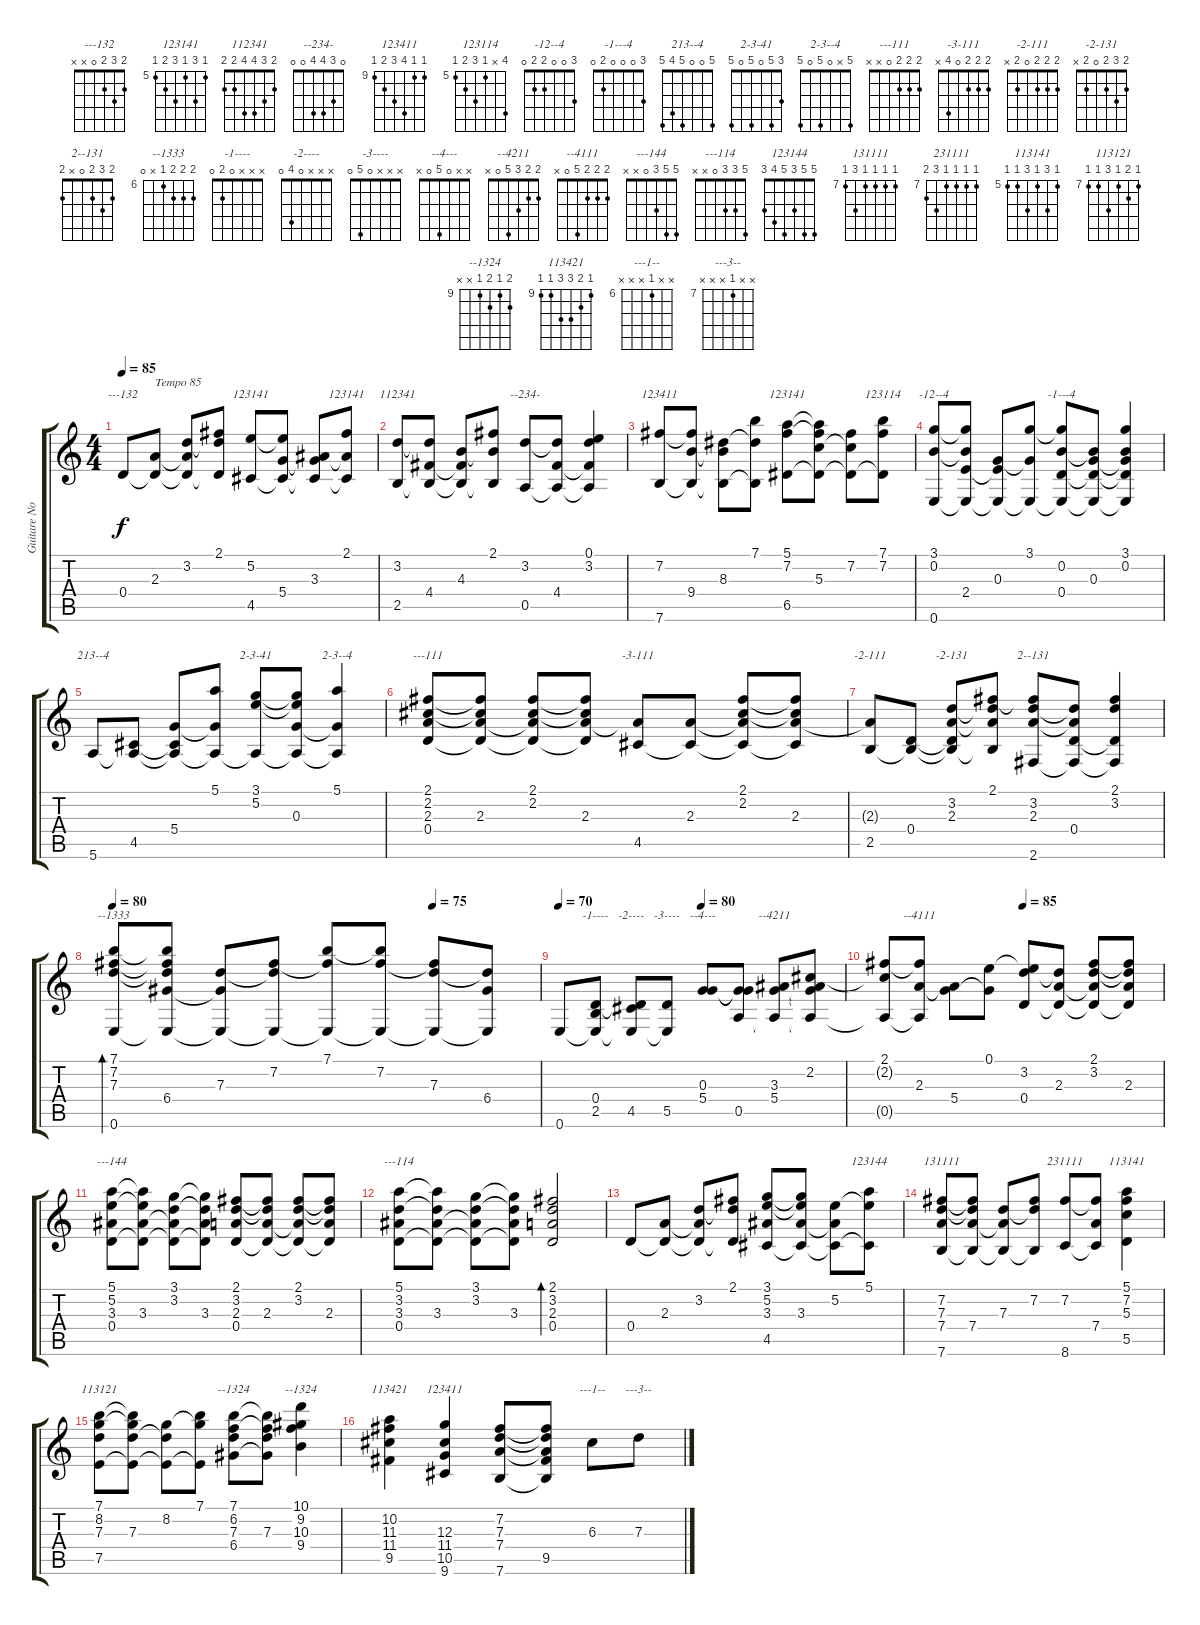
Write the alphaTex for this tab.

\track ("Guitare Novembre 1999" "Guitare No") {instrument acousticguitarnylon}
\staff {score tabs}
\tuning (E4 B3 G3 D3 A2 E2) {hide}
\chord ("---132" 2 3 2 0 x x)
\chord ("123141" 3 5 3 5 4 3)
\chord ("123141" 2 5 2 5 4 2)
\chord ("112341" 2 3 4 4 2 2)
\chord ("--234-" 0 3 4 4 0 0)
\chord ("123411" 7 7 8 9 9 7) {firstfret 7}
\chord ("123141" 5 7 5 7 6 5) {firstfret 5}
\chord ("123114" 8 x 5 7 6 5) {firstfret 5}
\chord ("-12--4" 3 0 0 2 2 0)
\chord ("-1---4" 3 0 0 0 2 0)
\chord ("213--4" 5 0 0 5 4 5)
\chord ("2-3-41" 3 5 0 5 0 5)
\chord ("2-3--4" 5 x 0 5 0 5)
\chord ("---111" 2 2 2 0 x x)
\chord ("-3-111" 2 2 2 0 4 x)
\chord ("-2-111" 2 2 2 0 2 x)
\chord ("-2-131" 2 3 2 0 2 x)
\chord ("2--131" 2 3 2 0 x 2)
\chord ("--1333" 7 7 7 6 x 0) {firstfret 6}
\chord ("-1----" x x x 0 2 0)
\chord ("-2----" x x x 0 4 0)
\chord ("-3----" x x x 0 5 0)
\chord ("--4---" x x 0 5 0 x)
\chord ("--4211" 2 2 3 5 0 x)
\chord ("--4111" 2 2 2 5 0 x)
\chord ("---144" 5 5 3 0 x x)
\chord ("---114" 5 3 3 0 x x)
\chord ("123144" 5 5 3 5 4 3)
\chord ("131111" 7 7 7 7 9 7) {firstfret 7}
\chord ("231111" 7 7 7 7 9 8) {firstfret 7}
\chord ("113141" 5 7 5 7 5 5) {firstfret 5}
\chord ("113121" 7 8 7 9 7 7) {firstfret 7}
\chord ("--1324" 7 6 7 6 x x) {firstfret 6}
\chord ("--1324" 10 9 10 9 x x) {firstfret 9}
\chord ("113421" 9 10 11 11 9 9) {firstfret 9}
\chord ("123411" 9 9 12 11 10 9) {firstfret 9}
\chord ("---1--" x x 6 x x x) {firstfret 6}
\chord ("---3--" x x 7 x x x) {firstfret 7}
\ts (4 4)
\tempo 85
\clef g2
\ks c
0.4.8{ch "---132" dy f instrument acousticguitarnylon} (2.3 0.4{t}).8{txt "Tempo 85"} (3.2 2.3{t} 0.4{t}).8 (2.1 3.2{t} 0.4{t}).8 (5.2 4.5).8{ch "123141"} (5.2{t} 5.4 4.5{t}).8 (3.3 5.4{t} 4.5{t}).8 (2.1 3.3{t} 4.5{t}).8{ch "123141"} |
(3.2 2.5).8{ch "112341"} (3.2{t} 4.4 2.5{t}).8 (4.3 4.4{t} 2.5{t}).8 (2.1 4.3{t} 2.5{t}).8 (3.2 0.5).8{ch "--234-"} (3.2{t} 4.4 0.5{t}).8 (0.1 3.2 4.4{t} 0.5{t}).4 |
(7.2 7.6).8{ch "123411"} (7.2{t} 9.4 7.6{t}).8 (8.3 9.4{t} 7.6{t}).8 (7.1 8.3{t} 7.6{t}).8 (5.1 7.2 6.5).8{ch "123141"} (5.1{t} 7.2{t} 5.3 6.5{t}).8 (7.2 5.3{t} 6.5{t}).8 (7.1 7.2 6.5{t}).8{ch "123114"} |
(3.1 0.2 0.6).8{ch "-12--4"} (3.1{t} 0.2{t} 2.4 0.6{t}).8 (0.3 2.4{t} 0.6{t}).8 (3.1 0.3{t} 0.6{t}).8 (3.1{t} 0.2 0.4 0.6{t}).8{ch "-1---4"} (0.2{t} 0.3 0.4{t} 0.6{t}).8 (3.1 0.2 0.3{t} 0.4{t} 0.6{t}).4 |
5.6.8{ch "213--4"} (4.5 5.6{t}).8 (5.4 4.5{t} 5.6{t}).8 (5.1 5.4{t} 5.6{t}).8 (3.1 5.2 5.6{t}).8{ch "2-3-41"} (3.1{t} 5.2{t} 0.3 5.6{t}).8 (5.1 0.3{t} 5.6{t}).4{ch "2-3--4"} |
(2.1 2.2 2.3 0.4).8{ch "---111"} (2.1{t} 2.2{t} 2.3 0.4{t}).8 (2.1 2.2 2.3{t} 0.4{t}).8 (2.1{t} 2.2{t} 2.3 0.4{t}).8 (2.3{t} 4.5).8{ch "-3-111"} (2.3 4.5{t}).8 (2.1 2.2 2.3{t} 4.5{t}).8 (2.1{t} 2.2{t} 2.3 4.5{t}).8 |
(2.3{t} 2.5).8{ch "-2-111"} (0.4 2.5{t}).8 (3.2 2.3 0.4{t} 2.5{t}).8{ch "-2-131"} (2.1 3.2{t} 2.3{t} 2.5{t}).8 (2.1{t} 3.2 2.3 2.6).8{ch "2--131"} (3.2{t} 2.3{t} 0.4 2.6{t}).8 (2.1 3.2 0.4{t} 2.6{t}).4 |
\tempo 80
\tempo (75 0.75)
(7.1 7.2 7.3 0.6).8{bd 240 ch "--1333"} (7.1{t} 7.2{t} 7.3{t} 6.4 0.6{t}).8 (7.3 6.4{t} 0.6{t}).8 (7.2 7.3{t} 0.6{t}).8 (7.1 7.2{t} 0.6{t}).8 (7.1{t} 7.2 0.6{t}).8 (7.2{t} 7.3 0.6{t}).8 (7.3{t} 6.4 0.6{t}).8 |
\tempo 70
\tempo (80 0.5)
0.6.8 (0.4 2.5 0.6{t}).8{ch "-1----"} (0.4{t} 4.5 0.6{t}).8{ch "-2----"} (5.5 0.6{t}).8{ch "-3----"} (0.3 5.4).8{ch "--4---"} (0.3{t} 5.4{t} 0.5).8 (3.3 5.4 0.5{t}).8{ch "--4211"} (2.2 3.3{t} 5.4{t} 0.5{t}).8 |
\tempo (85 0.5)
(2.1 2.2{t} 0.5{t}).8 (2.1{t} 2.3 0.5{t}).8{ch "--4111"} (2.3{t} 5.4).8 (0.1 5.4{t}).8 (0.1{t} 3.2 0.4).8 (3.2{t} 2.3 0.4{t}).8 (2.1 3.2 2.3{t} 0.4{t}).8 (2.1{t} 3.2{t} 2.3 0.4{t}).8 |
(5.1 5.2 3.3 0.4).8{ch "---144"} (5.1{t} 5.2{t} 3.3 0.4{t}).8 (3.1 3.2 3.3{t} 0.4{t}).8 (3.1{t} 3.2{t} 3.3 0.4{t}).8 (2.1 3.2 2.3 0.4).8 (2.1{t} 3.2{t} 2.3 0.4{t}).8 (2.1 3.2 2.3{t} 0.4{t}).8 (2.1{t} 3.2{t} 2.3 0.4{t}).8 |
(5.1 3.2 3.3 0.4).8{ch "---114"} (5.1{t} 3.2{t} 3.3 0.4{t}).8 (3.1 3.2 3.3{t} 0.4{t}).8 (3.1{t} 3.2{t} 3.3 0.4{t}).8 (2.1 3.2 2.3 0.4).2{bd 240} |
0.4.8 (2.3 0.4{t}).8 (3.2 2.3{t} 0.4{t}).8 (2.1 3.2{t} 0.4{t}).8 (3.1 5.2 3.3 4.5).8 (3.1{t} 5.2{t} 3.3 4.5{t}).8 (5.2 3.3{t} 4.5{t}).8 (5.1 5.2{t} 4.5{t}).8{ch "123144"} |
(7.2 7.3 7.4 7.6).8{ch "131111"} (7.2{t} 7.3{t} 7.4 7.6{t}).8 (7.3 7.4{t} 7.6{t}).8 (7.2 7.3{t} 7.6{t}).8 (7.2 8.6).8{ch "231111"} (7.2{t} 7.4 8.6{t}).8 (5.1 7.2 5.3 5.5).4{ch "113141"} |
(7.1 8.2 7.3 7.5).8{ch "113121"} (7.1{t} 8.2{t} 7.3 7.5{t}).8 (8.2 7.3{t} 7.5{t}).8 (7.1 8.2{t} 7.5{t}).8 (7.1 6.2 7.3 6.4).8{ch "--1324"} (7.1{t} 6.2{t} 7.3 6.4{t}).8 (10.1 9.2 10.3 9.4).4{ch "--1324"} |
(10.2 11.3 11.4 9.5).4{ch "113421"} (12.3 11.4 10.5 9.6).4{ch "123411"} (7.2 7.3 7.4 7.6).8 (7.2{t} 7.3{t} 7.4{t} 9.5 7.6{t}).8 6.3.8{ch "---1--"} 7.3.8{ch "---3--"}
